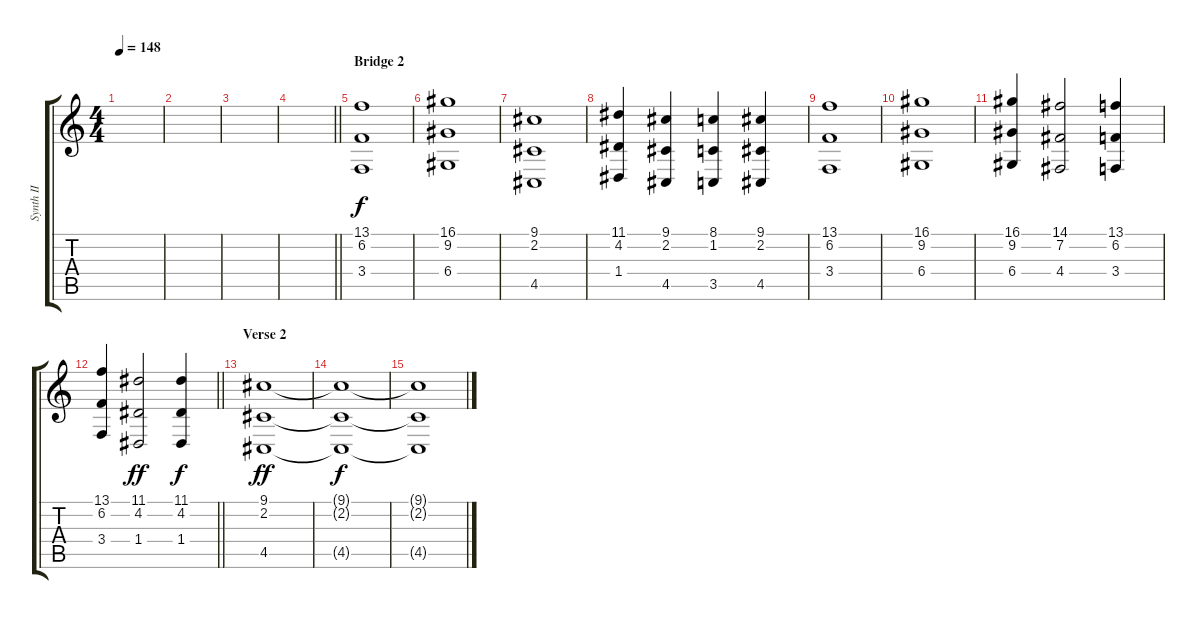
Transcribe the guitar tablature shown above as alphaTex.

\track ("Synth II" "Synth II") {instrument stringensemble1}
\staff {score tabs}
\tuning (E4 B3 G3 D3 A2 E2) {hide}
\ts (4 4)
\tempo 148
\clef g2
\ks c
|
|
|
\barLineRight lightlight
|
\section ("" "Bridge 2")
(13.1 6.2 3.4).1 |
(16.1 9.2 6.4).1 |
(9.1 2.2 4.5).1 |
(11.1 4.2 1.4).4 (9.1 2.2 4.5).4 (8.1 1.2 3.5).4 (9.1 2.2 4.5).4 |
(13.1 6.2 3.4).1 |
(16.1 9.2 6.4).1 |
(16.1 9.2 6.4).4 (14.1 7.2 4.4).2 (13.1 6.2 3.4).4 |
\barLineRight lightlight
(13.1 6.2 3.4).4{dy f} (11.1 4.2 1.4).2{dy ff} (11.1 4.2 1.4).4{dy f} |
\section ("" "Verse 2")
(9.1 2.2 4.5).1{dy ff volume 0} |
(9.1{t} 2.2{t} 4.5{t}).1{dy f} |
(9.1{t} 2.2{t} 4.5{t}).1
